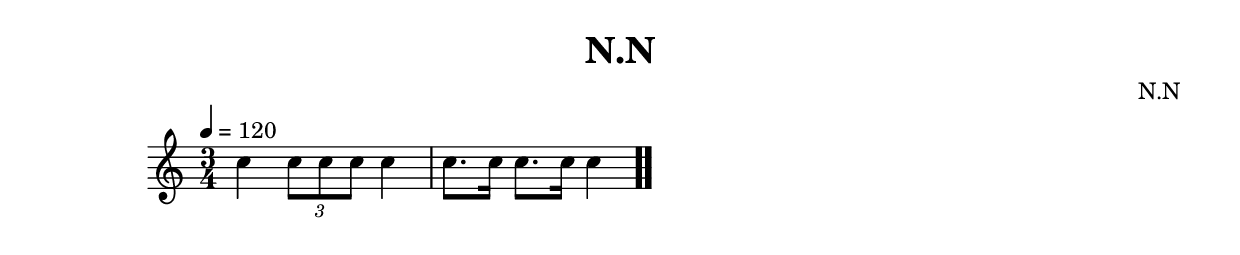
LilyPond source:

\version "2.13.2"

#(ly:set-option 'point-and-click #f)

\header {
  title = "N.N"
  composer = "N.N"
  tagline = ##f
}
global =
{
    \override Staff.TimeSignature #'style = #'()
    \time 3/4
    \clef "treble"
    \key c \major
    \override Rest #'direction = #'0
    \override MultiMeasureRest #'staff-position = #0
}
\score
{
<<
    \transpose c' c'

    
    \new Staff
    <<
    \transpose c' c'

    {
      \global
  		%\override Score.MetronomeMark #'transparent = ##t
  		%\override Score.MetronomeMark #'stencil = ##f
  		
  		\override HorizontalBracket #'direction = #UP
  		\override HorizontalBracket #'bracket-flare = #'(0 . 0)
  		
  		\override TextSpanner #'dash-fraction = #1.0
  		\override TextSpanner #'bound-details #'left #'text = \markup{ \concat{\draw-line #'(0 . -1.0) \draw-line #'(1.0 . 0) }}
  		\override TextSpanner #'bound-details #'right #'text = \markup{ \concat{ \draw-line #'(1.0 . 0) \draw-line #'(0 . -1.0) }}
          \set Score.markFormatter = #format-mark-box-numbers


      \tempo 4 = 120
      \set Score.currentBarNumber = #1
     
      | \time 3/4 c''4 \tuplet 3/2 {c''8 c''8 c''8} c''4 
      | c''8. c''16 c''8. c''16 c''4\bar  ".."
    }
    >>
>>    
}
